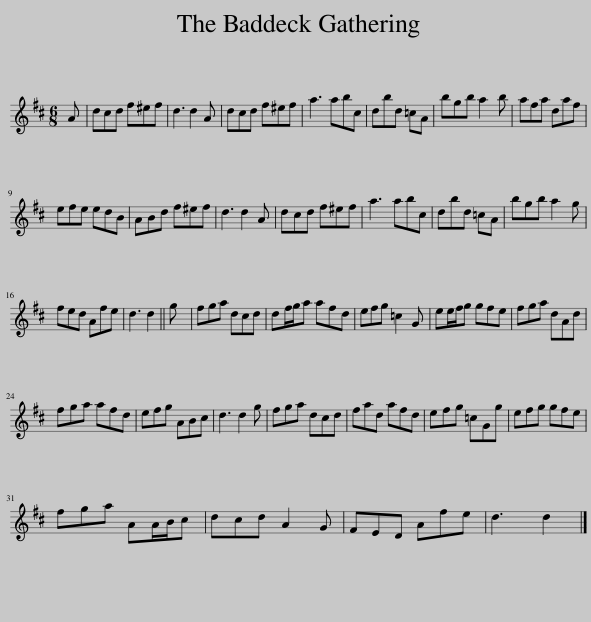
X:1
L:1/8
M:6/8
I:linebreak $
K:D
V:1 treble
V:1
 A | dcd f^ef | d3 d2 A | dcd f^ef | a3 abc | %5
 dbd =cA | bgb a2 b | afa daf |$ efe edB | ABd f^ef | %10
 d3 d2 A | dcd f^ef | a3 abc | dbd =cA | bgb a2 g |$ %15
 fed Afe | d3 d2 || g | fga dcd | df/g/a afd | %20
 efg =c2 G | ee/f/g gfe | fga dAd |$ fga afd | efg ABc | %25
 d3 d2 g | fga dcd | fad afd | efg =cGg | efg gfe |$ %30
 fga AA/B/c | dcd A2 G | FED Afe | d3 d2 |] %34
